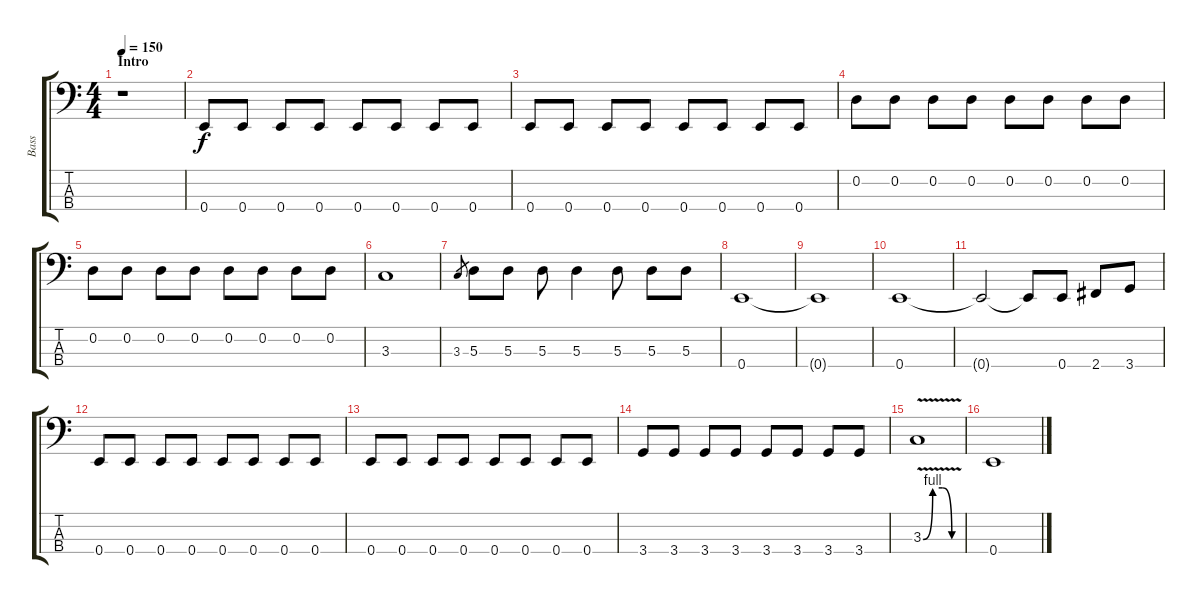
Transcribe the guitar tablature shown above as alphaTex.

\track ("Bass" "Bass") {instrument electricbassfinger}
\staff {score tabs}
\tuning (G2 D2 A1 E1) {hide}
\ts (4 4)
\section ("" "Intro")
\tempo 150
\clef f4
\ks c
r.1{dy f instrument electricbassfinger} |
0.4.8 0.4.8 0.4.8 0.4.8 0.4.8 0.4.8 0.4.8 0.4.8 |
0.4.8 0.4.8 0.4.8 0.4.8 0.4.8 0.4.8 0.4.8 0.4.8 |
0.2.8 0.2.8 0.2.8 0.2.8 0.2.8 0.2.8 0.2.8 0.2.8 |
0.2.8 0.2.8 0.2.8 0.2.8 0.2.8 0.2.8 0.2.8 0.2.8 |
3.3.1 |
3.3.8{gr} 5.3.8 5.3.8 5.3.8 5.3.4 5.3.8 5.3.8 5.3.8 |
0.4.1 |
0.4{t}.1 |
0.4.1 |
0.4{t}.2 0.4{t}.8 0.4.8 2.4.8 3.4.8 |
0.4.8 0.4.8 0.4.8 0.4.8 0.4.8 0.4.8 0.4.8 0.4.8 |
0.4.8 0.4.8 0.4.8 0.4.8 0.4.8 0.4.8 0.4.8 0.4.8 |
3.4.8 3.4.8 3.4.8 3.4.8 3.4.8 3.4.8 3.4.8 3.4.8 |
3.3{be (custom 0 0 15 4 30 4 45 0 60 0) v}.1 |
0.4.1
